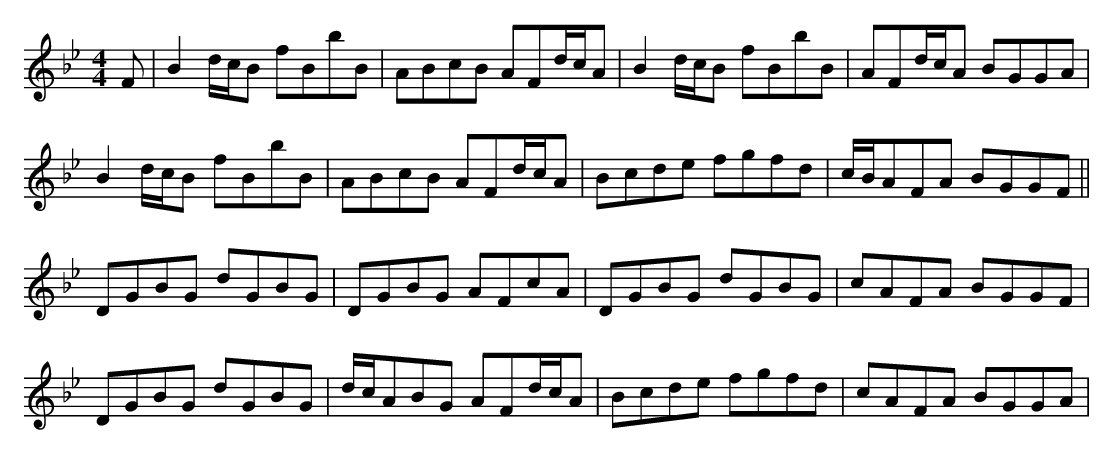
X:1
M:4/4
K:Gmin
F|B2d/c/B fBbB|ABcB AFd/c/A|B2d/c/B fBbB|AFd/c/A BGGA|
B2d/c/B fBbB|ABcB AFd/c/A|Bcde fgfd|c/B/AFA BGGF||
DGBG dGBG|DGBG AFcA|DGBG dGBG|cAFA BGGF|
DGBG dGBG|d/c/ABG AFd/c/A|Bcde fgfd|cAFA BGGA|
